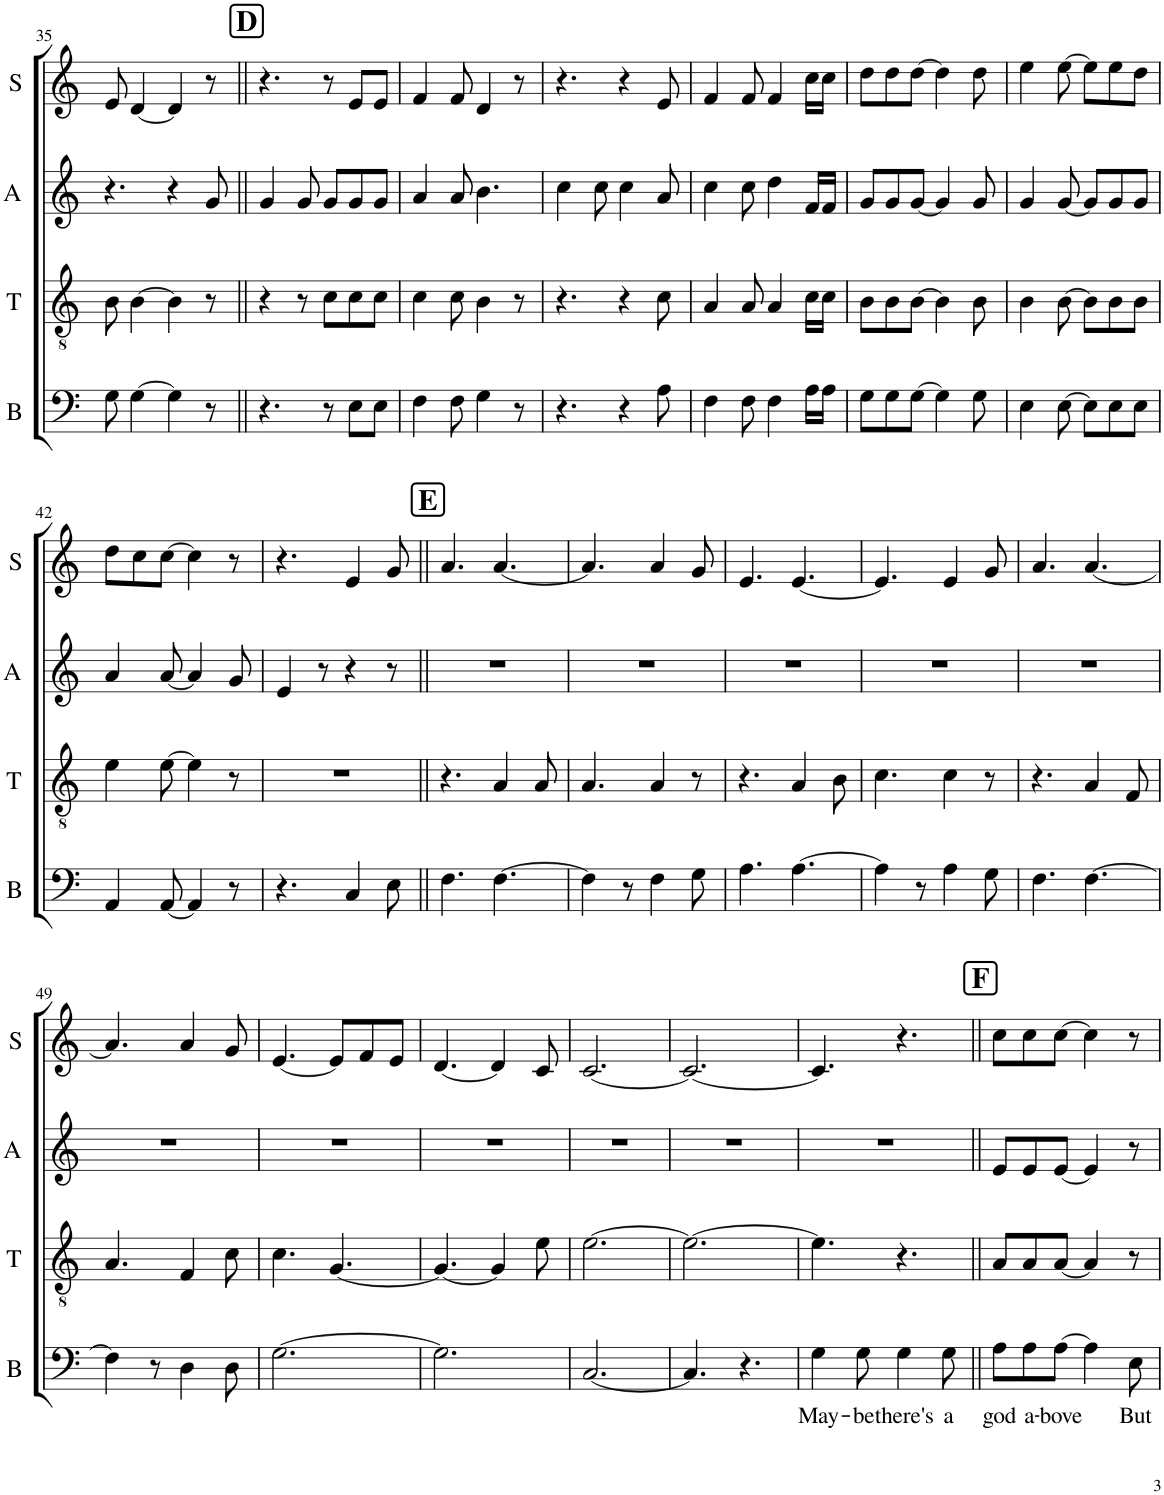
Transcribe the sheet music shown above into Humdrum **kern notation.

**kern	**text	**kern	**kern	**kern
*part4	*part4	*part3	*part2	*part1
*staff4	*staff4	*staff3	*staff2	*staff1
*I"Bass	*	*I"Tenor	*I"Alto	*I"Soprano
*I'B	*	*I'T	*I'A	*I'S
!!LO:PB:g=z
*clefF4	*	*clefGv2	*clefG2	*clefG2
*k[]	*	*k[]	*k[]	*k[]
*M6/8	*	*M6/8	*M6/8	*M6/8
=35	=35	=35	=35	=35
8G\	.	8B\	4.r	8e/
[4G\	.	[4B\	.	[4d/
4G\]	.	4B\]	4r	4d/]
8r	.	8r	8g/	8r
!!LO:REH:place=s1:a:B:cj:fs=14:t=D
=36||	=36||	=36||	=36||	=36||
4.r	.	4r	4g/	4.r
.	.	8r	8g/	.
8r	.	8c\L	8g/L	8r
8E\L	.	8c\	8g/	8e/L
8E\J	.	8c\J	8g/J	8e/J
=37	=37	=37	=37	=37
4F\	.	4c\	4a/	4f/
8F\	.	8c\	8a/	8f/
4G\	.	4B\	4.b\	4d/
8r	.	8r	.	8r
=38	=38	=38	=38	=38
4.r	.	4.r	4cc\	4.r
.	.	.	8cc\	.
4r	.	4r	4cc\	4r
8A\	.	8c\	8a/	8e/
=39	=39	=39	=39	=39
4F\	.	4A/	4cc\	4f/
8F\	.	8A/	8cc\	8f/
4F\	.	4A/	4dd\	4f/
16A\LL	.	16c\LL	16f/LL	16cc\LL
16A\JJ	.	16c\JJ	16f/JJ	16cc\JJ
=40	=40	=40	=40	=40
8G\L	.	8B\L	8g/L	8dd\L
8G\	.	8B\	8g/	8dd\
[8G\J	.	[8B\J	[8g/J	[8dd\J
4G\]	.	4B\]	4g/]	4dd\]
8G\	.	8B\	8g/	8dd\
=41	=41	=41	=41	=41
4E\	.	4B\	4g/	4ee\
[8E\	.	[8B\	[8g/	[8ee\
8E\L]	.	8B\L]	8g/L]	8ee\L]
8E\	.	8B\	8g/	8ee\
8E\J	.	8B\J	8g/J	8dd\J
!!LO:LB:g=z
=42	=42	=42	=42	=42
4AA/	.	4e\	4a/	8dd\L
.	.	.	.	8cc\
[8AA/	.	[8e\	[8a/	[8cc\J
4AA/]	.	4e\]	4a/]	4cc\]
8r	.	8r	8g/	8r
=43	=43	=43	=43	=43
4.r	.	2.r	4e/	4.r
.	.	.	8r	.
4C/	.	.	4r	4e/
8E\	.	.	8r	8g/
!!LO:REH:place=s1:a:B:cj:fs=14:t=E
=44||	=44||	=44||	=44||	=44||
4.F\	.	4.r	2.r	4.a/
[4.F\	.	4A/	.	[4.a/
.	.	8A/	.	.
=45	=45	=45	=45	=45
4F\]	.	4.A/	2.r	4.a/]
8r	.	.	.	.
4F\	.	4A/	.	4a/
8G\	.	8r	.	8g/
=46	=46	=46	=46	=46
4.A\	.	4.r	2.r	4.e/
[4.A\	.	4A/	.	[4.e/
.	.	8B\	.	.
=47	=47	=47	=47	=47
4A\]	.	4.c\	2.r	4.e/]
8r	.	.	.	.
4A\	.	4c\	.	4e/
8G\	.	8r	.	8g/
=48	=48	=48	=48	=48
4.F\	.	4.r	2.r	4.a/
[4.F\	.	4A/	.	[4.a/
.	.	8F/	.	.
!!LO:LB:g=z
=49	=49	=49	=49	=49
4F\]	.	4.A/	2.r	4.a/]
8r	.	.	.	.
4D\	.	4F/	.	4a/
8D\	.	8c\	.	8g/
=50	=50	=50	=50	=50
[2.G\	.	4.c\	2.r	[4.e/
.	.	[4.G/	.	8e/L]
.	.	.	.	8f/
.	.	.	.	8e/J
=51	=51	=51	=51	=51
2.G\]	.	4.G/_	2.r	[4.d/
.	.	4G/]	.	4d/]
.	.	8e\	.	8c/
=52	=52	=52	=52	=52
[2.C/	.	[2.e\	2.r	[2.c/
=53	=53	=53	=53	=53
4.C/]	.	2.e\_	2.r	2.c/_
4.r	.	.	.	.
=54	=54	=54	=54	=54
!	!LO:LY:b	!	!	!
4G\	May-	4.e\]	2.r	4.c/]
!	!LO:LY:b	!	!	!
8G\	-be	.	.	.
!	!LO:LY:b	!	!	!
4G\	there's	4.r	.	4.r
!	!LO:LY:b	!	!	!
8G\	a	.	.	.
!!LO:REH:place=s1:a:B:cj:fs=14:t=F
=55||	=55||	=55||	=55||	=55||
!	!LO:LY:b	!	!	!
8A\L	god	8A/L	8e/L	8cc\L
!	!LO:LY:b	!	!	!
8A\	a-	8A/	8e/	8cc\
!	!LO:LY:b	!	!	!
[8A\J	-bove	[8A/J	[8e/J	[8cc\J
4A\]	.	4A/]	4e/]	4cc\]
!	!LO:LY:b	!	!	!
8E\	But	8r	8r	8r
=	=	=	=	=
*-	*-	*-	*-	*-
